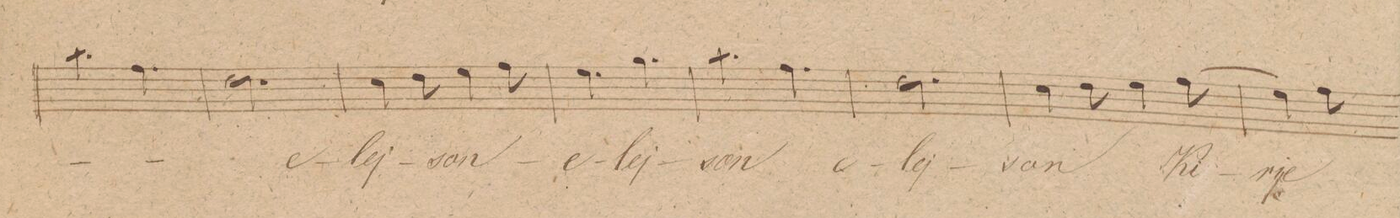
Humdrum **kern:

**kern	**text	**dynam
*I"Canto	*	*
*clefC1	*	*
*k[]	*	*
*M6/8	*	*
4.ff\	.	.
4.dd\	.	.
=113	=113	=113
2.b\	-e-	.
=114	=114	=114
4a\	-lej-	.
8b\	.	.
4cc\	-son	.
8dd\	.	.
=115	=115	=115
4.cc\	e-	.
4.ee\	-lej-	.
=116	=116	=116
4.ff\	-son	.
4.dd\	e-	.
=117	=117	=117
2.b\	-lej-	.
=118	=118	=118
4a\	-son	.
8b\	.	.
4cc\	.	.
(8dd\	Ki-	.
=119	=119	=119
4cc\)	-ri-	.
8dd\	-je	.
*-	*-	*-
